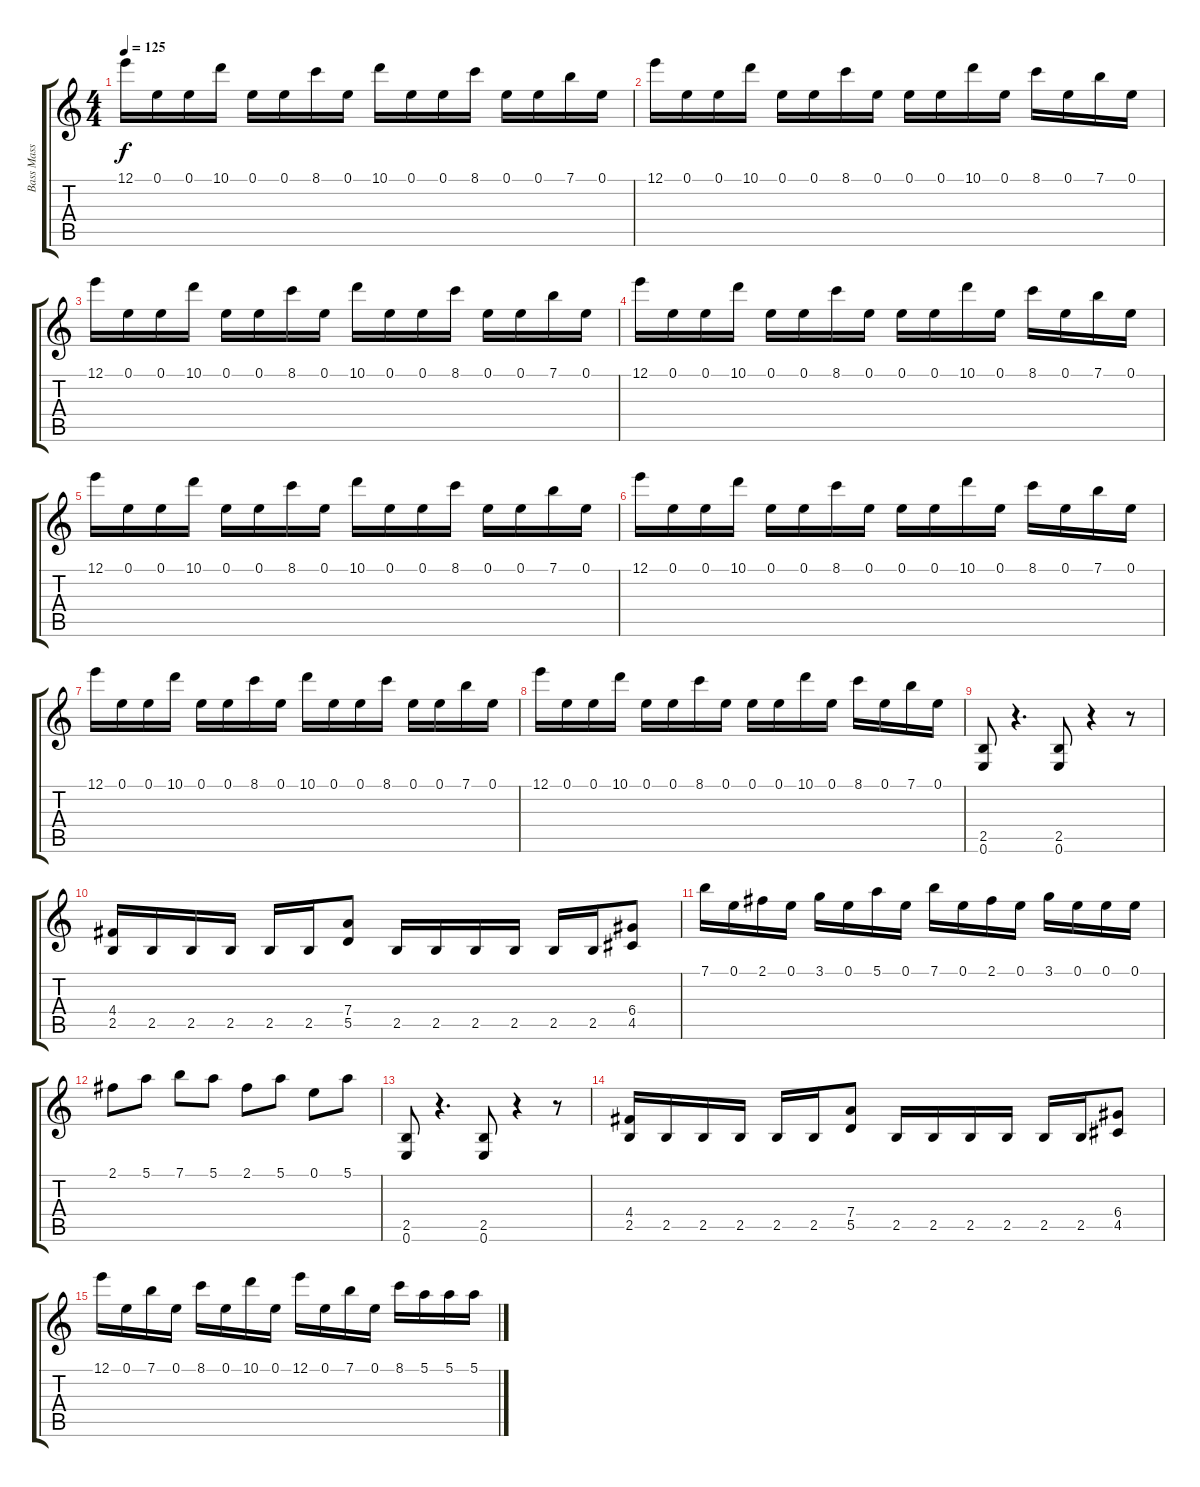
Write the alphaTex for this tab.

\track ("Bass Mass" "Bass Mass") {instrument overdrivenguitar}
\staff {score tabs}
\tuning (E4 B3 G3 D3 A2 E2) {hide}
\ts (4 4)
\tempo 125
\clef g2
\ks c
12.1.16{dy f} 0.1.16 0.1.16 10.1.16 0.1.16 0.1.16 8.1.16 0.1.16 10.1.16 0.1.16 0.1.16 8.1.16 0.1.16 0.1.16 7.1.16 0.1.16 |
12.1.16 0.1.16 0.1.16 10.1.16 0.1.16 0.1.16 8.1.16 0.1.16 0.1.16 0.1.16 10.1.16 0.1.16 8.1.16 0.1.16 7.1.16 0.1.16 |
12.1.16 0.1.16 0.1.16 10.1.16 0.1.16 0.1.16 8.1.16 0.1.16 10.1.16 0.1.16 0.1.16 8.1.16 0.1.16 0.1.16 7.1.16 0.1.16 |
12.1.16 0.1.16 0.1.16 10.1.16 0.1.16 0.1.16 8.1.16 0.1.16 0.1.16 0.1.16 10.1.16 0.1.16 8.1.16 0.1.16 7.1.16 0.1.16 |
12.1.16 0.1.16 0.1.16 10.1.16 0.1.16 0.1.16 8.1.16 0.1.16 10.1.16 0.1.16 0.1.16 8.1.16 0.1.16 0.1.16 7.1.16 0.1.16 |
12.1.16 0.1.16 0.1.16 10.1.16 0.1.16 0.1.16 8.1.16 0.1.16 0.1.16 0.1.16 10.1.16 0.1.16 8.1.16 0.1.16 7.1.16 0.1.16 |
12.1.16 0.1.16 0.1.16 10.1.16 0.1.16 0.1.16 8.1.16 0.1.16 10.1.16 0.1.16 0.1.16 8.1.16 0.1.16 0.1.16 7.1.16 0.1.16 |
12.1.16 0.1.16 0.1.16 10.1.16 0.1.16 0.1.16 8.1.16 0.1.16 0.1.16 0.1.16 10.1.16 0.1.16 8.1.16 0.1.16 7.1.16 0.1.16 |
(2.5 0.6).8 r.4{d} (2.5 0.6).8 r.4 r.8 |
(4.4 2.5).16 2.5.16 2.5.16 2.5.16 2.5.16 2.5.16 (7.4 5.5).8 2.5.16 2.5.16 2.5.16 2.5.16 2.5.16 2.5.16 (6.4 4.5).8 |
7.1.16 0.1.16 2.1.16 0.1.16 3.1.16 0.1.16 5.1.16 0.1.16 7.1.16 0.1.16 2.1.16 0.1.16 3.1.16 0.1.16 0.1.16 0.1.16 |
2.1.8 5.1.8 7.1.8 5.1.8 2.1.8 5.1.8 0.1.8 5.1.8 |
(2.5 0.6).8 r.4{d} (2.5 0.6).8 r.4 r.8 |
(4.4 2.5).16 2.5.16 2.5.16 2.5.16 2.5.16 2.5.16 (7.4 5.5).8 2.5.16 2.5.16 2.5.16 2.5.16 2.5.16 2.5.16 (6.4 4.5).8 |
12.1.16 0.1.16 7.1.16 0.1.16 8.1.16 0.1.16 10.1.16 0.1.16 12.1.16 0.1.16 7.1.16 0.1.16 8.1.16 5.1.16 5.1.16 5.1.16
